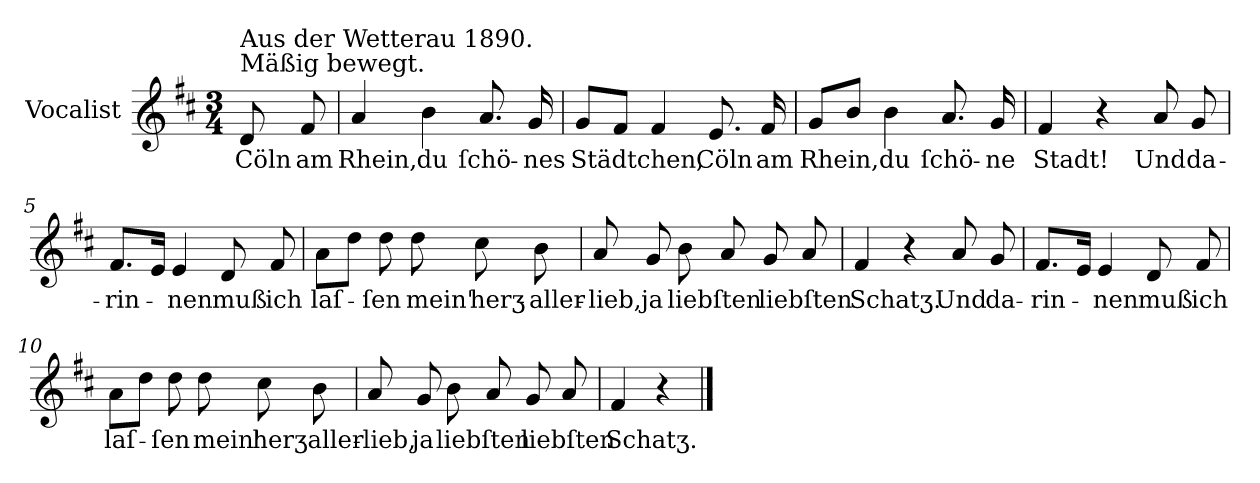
**kern	**text
*part1	*part1
*staff1	*staff1
*I"Vocalist	*
*k[f#c#]	*
*D:	*
*M3/4	*
=	=
!LO:TX:a:t=Mäßig bewegt.	!
!LO:TX:a:t=Aus der Wetterau 1890.	!
8d	Cöln
8f#	am
=1	=1
4a	Rhein,
4b	du
8.a	ſchö-
16g	-nes
=2	=2
8gL	Städtchen,
8f#J	.
4f#	.
8.e	Cöln
16f#	am
=3	=3
8gL	Rhein,
8bJ	.
4b	du
8.a	ſchö-
16g	-ne
=4	=4
4f#	Stadt!
4r	.
8a	Und
8g	da-
=5	=5
8.f#L	-rin-
16eJk	.
4e	-nen
8d	muß
8f#	ich
=6	=6
8aL	laſ-
8ddJ	.
8dd	-ſen
8dd	mein'
8cc#	herʒ-
8b	-aller-
=7	=7
8a	-lieb,
8g	ja
8b	liebſten
8a	.
8g	liebſten
8a	.
=8	=8
4f#	Schatʒ.
4r	.
8a	Und
8g	da-
=9	=9
8.f#L	-rin-
16eJk	.
4e	-nen
8d	muß
8f#	ich
=10	=10
8aL	laſ-
8ddJ	.
8dd	-ſen
8dd	mein'
8cc#	herʒ-
8b	-aller-
=11	=11
8a	-lieb,
8g	ja
8b	liebſten
8a	.
8g	liebſten
8a	.
=12	=12
4f#	Schatʒ.
4r	.
==	==
*-	*-
